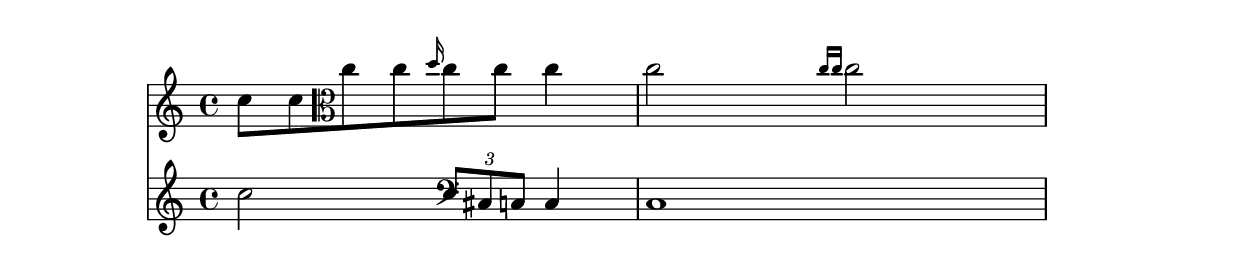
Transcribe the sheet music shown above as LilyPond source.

%% Do not edit this file; it is auto-generated from LSR http://lsr.dsi.unimi.it
%% This file is in the public domain.
\version "2.13.1"

\header {
  lsrtags = "tweaks-and-overrides, spacing"

  texidoc = "
If @code{strict-note-spacing} is set spacing of notes is not influenced
by bars or clefs within a system. Rather, they are placed just before
the note that occurs at the same time. This may cause collisions. 

"
  doctitle = "Proportional strict notespacing"
} % begin verbatim

\paper {
  ragged-right = ##t
}

\relative c'' <<
  \override Score.SpacingSpanner #'strict-note-spacing = ##t 
  \set Score.proportionalNotationDuration = #(ly:make-moment 1 16)
  \new Staff {
    c8[ c \clef alto c c \grace { d16 } c8 c] c4
    c2 \grace { c16[ c16] } c2
  }
  \new Staff {
    c2 \times 2/3 { c8 \clef bass cis,, c } c4
    c1
  }
>>
